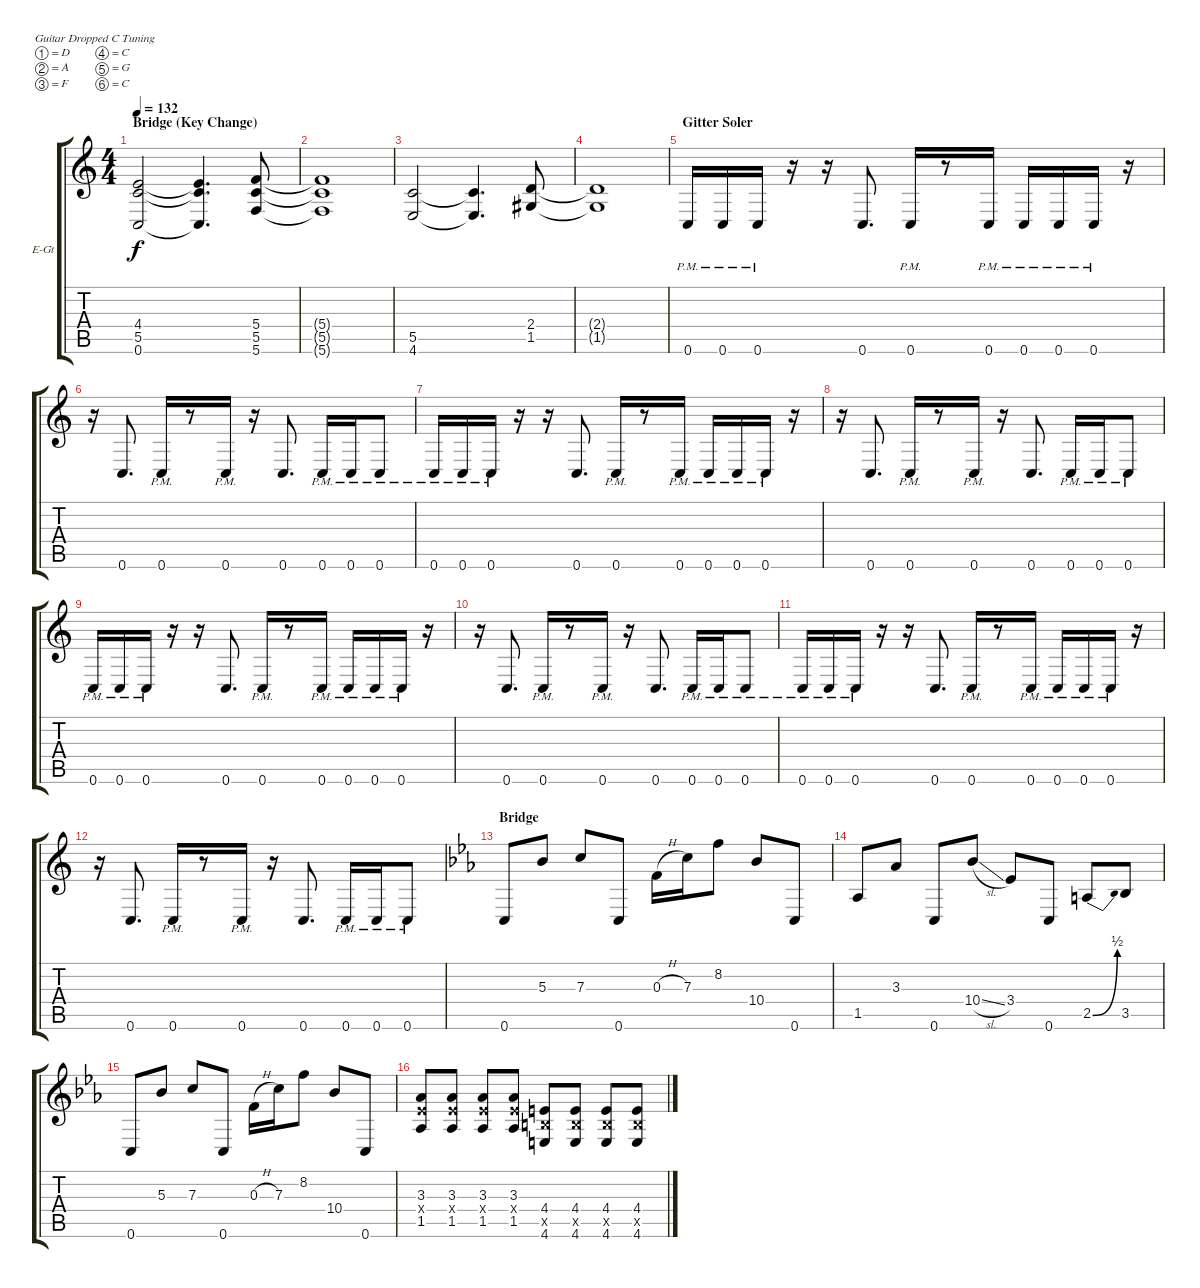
\bracketExtendMode groupsimilarinstruments
\firstSystemTrackNameOrientation horizontal
\otherSystemsTrackNameOrientation horizontal
\track ("Electric Guitar 2" "E-Gt") {instrument distortionguitar}
\staff {score tabs}
\tuning (D4 A3 F3 C3 G2 C2)
\ts (4 4)
\section ("" "Bridge (Key Change)")
\tempo 132
\clef g2
\ks c
(0.6 5.5 4.4).2{dy f} (4.4{t} 5.5{t} 0.6{t}).4{d} (5.6 5.5 5.4).8 |
(5.6{t} 5.5{t} 5.4{t}).1 |
(5.5 4.6).2 (4.6{t} 5.5{t}).4{d} (1.5 2.4).8 |
(1.5{t} 2.4{t}).1 |
\section ("" "Gitter Soler")
0.6{pm}.16 0.6{pm}.16 0.6{pm}.16 r.16 r.16 0.6.8{d} 0.6{pm}.16 r.8 0.6{pm}.16 0.6{pm}.16 0.6{pm}.16 0.6{pm}.16 r.16 |
r.16 0.6.8{d} 0.6{pm}.16 r.8 0.6{pm}.16 r.16 0.6.8{d} 0.6{pm}.16 0.6{pm}.16 0.6{pm}.8 |
0.6{pm}.16 0.6{pm}.16 0.6{pm}.16 r.16 r.16 0.6.8{d} 0.6{pm}.16 r.8 0.6{pm}.16 0.6{pm}.16 0.6{pm}.16 0.6{pm}.16 r.16 |
r.16 0.6.8{d} 0.6{pm}.16 r.8 0.6{pm}.16 r.16 0.6.8{d} 0.6{pm}.16 0.6{pm}.16 0.6{pm}.8 |
0.6{pm}.16 0.6{pm}.16 0.6{pm}.16 r.16 r.16 0.6.8{d} 0.6{pm}.16 r.8 0.6{pm}.16 0.6{pm}.16 0.6{pm}.16 0.6{pm}.16 r.16 |
r.16 0.6.8{d} 0.6{pm}.16 r.8 0.6{pm}.16 r.16 0.6.8{d} 0.6{pm}.16 0.6{pm}.16 0.6{pm}.8 |
0.6{pm}.16 0.6{pm}.16 0.6{pm}.16 r.16 r.16 0.6.8{d} 0.6{pm}.16 r.8 0.6{pm}.16 0.6{pm}.16 0.6{pm}.16 0.6{pm}.16 r.16 |
r.16 0.6.8{d} 0.6{pm}.16 r.8 0.6{pm}.16 r.16 0.6.8{d} 0.6{pm}.16 0.6{pm}.16 0.6{pm}.8 |
\section ("" "Bridge")
\ks cminor
0.6.8 5.3.8 7.3.8 0.6.8 0.3{h}.16 7.3.16 8.2.8 10.4.8 0.6.8 |
1.5.8 3.3.8 0.6.8 10.4{sl}.8 3.4.8 0.6.8 2.5{be (bend 0 0 28.799999999999997 2)}.8 3.5.8 |
0.6.8 5.3.8 7.3.8 0.6.8 0.3{h}.16 7.3.16 8.2.8 10.4.8 0.6.8 |
(1.5 3.4{x} 3.3).8 (1.5 3.4{x} 3.3).8 (1.5 3.4{x} 3.3).8 (1.5 3.4{x} 3.3).8 (4.6 4.5{x} 4.4).8 (4.6 4.5{x} 4.4).8 (4.6 4.5{x} 4.4).8 (4.6 4.5{x} 4.4).8
